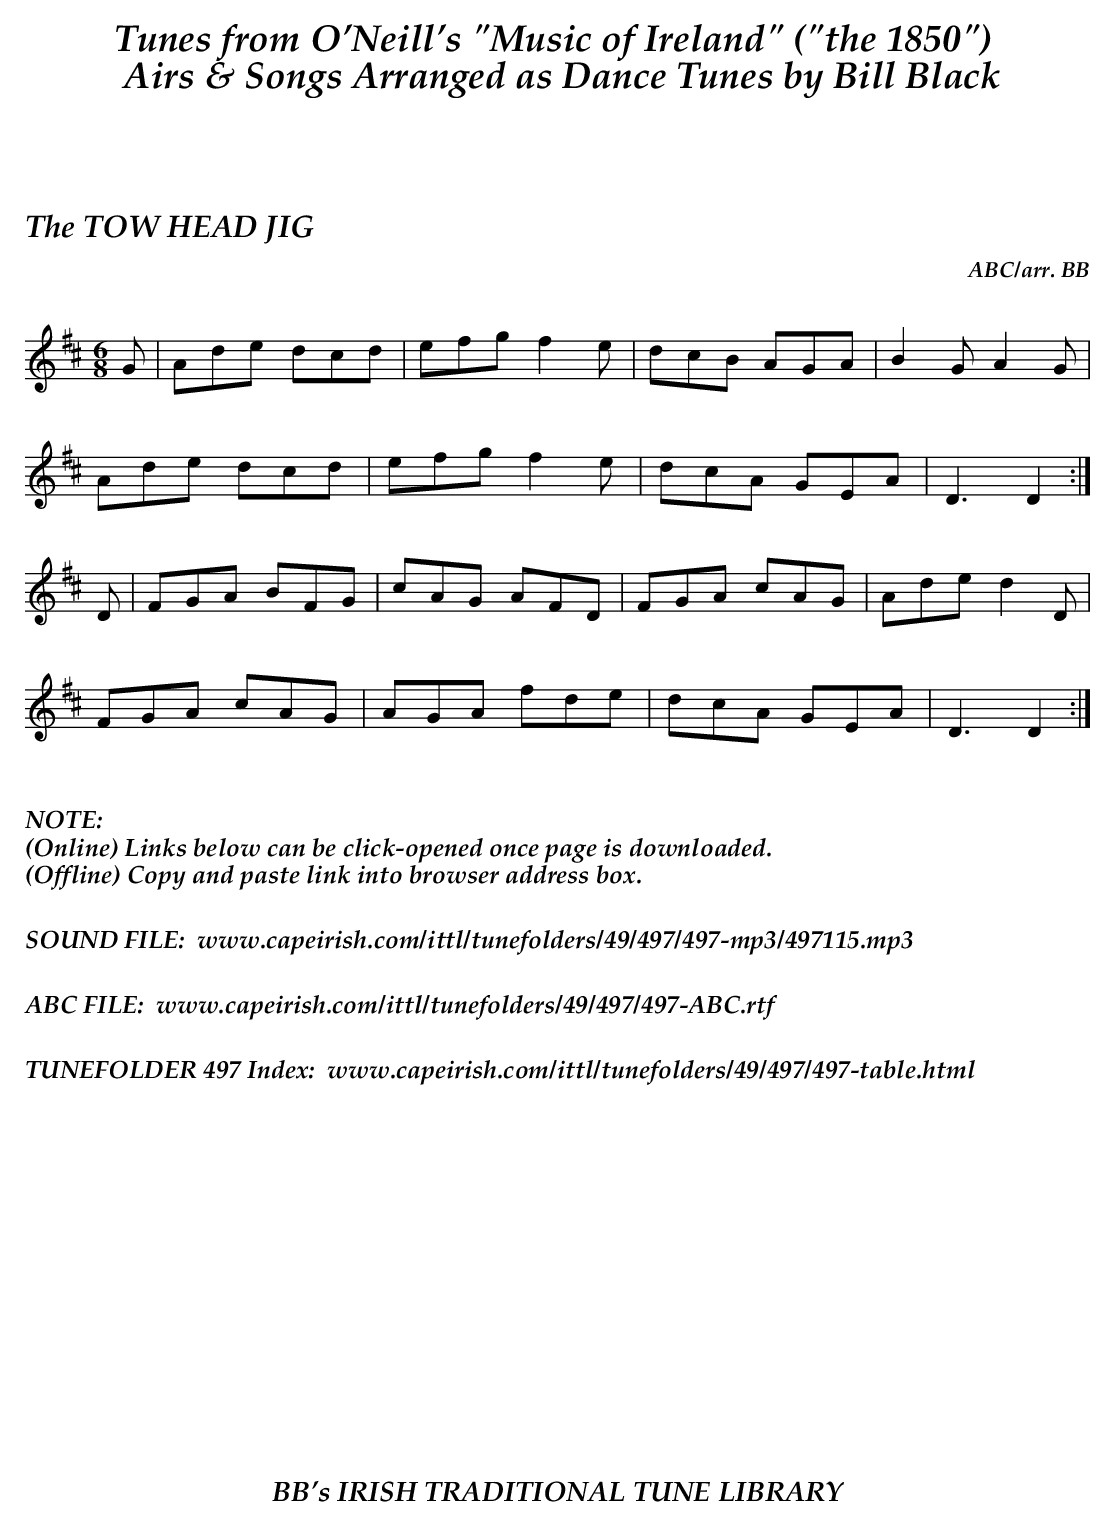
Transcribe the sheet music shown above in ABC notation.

X:1
T:TOW HEAD JIG, The
C:ABC/arr. BB
M:6/8
L:1/8
K:D
G|Ade dcd|efg f2e|dcB AGA|B2G A2G|
Ade dcd|efg f2e|dcA GEA|D3D2 :|
D|FGA BFG|cAG AFD|FGA cAG|Ade d2D|
FGA cAG|AGA fde|dcA GEA|D3D2 :|
%%vskip .3in
%%textoption left
%%textfont "Palatino-BoldItalic" 16
%%begintext
%%NOTE:
(Online) Links below can be click-opened once page is downloaded.
(Offline) Copy and paste link into browser address box.
%%
%%
SOUND FILE:  www.capeirish.com/ittl/tunefolders/49/497/497-mp3/497115.mp3
%%
%%
ABC FILE:  www.capeirish.com/ittl/tunefolders/49/497/497-ABC.rtf
%%
%%
TUNEFOLDER 497 Index:  www.capeirish.com/ittl/tunefolders/49/497/497-table.html
